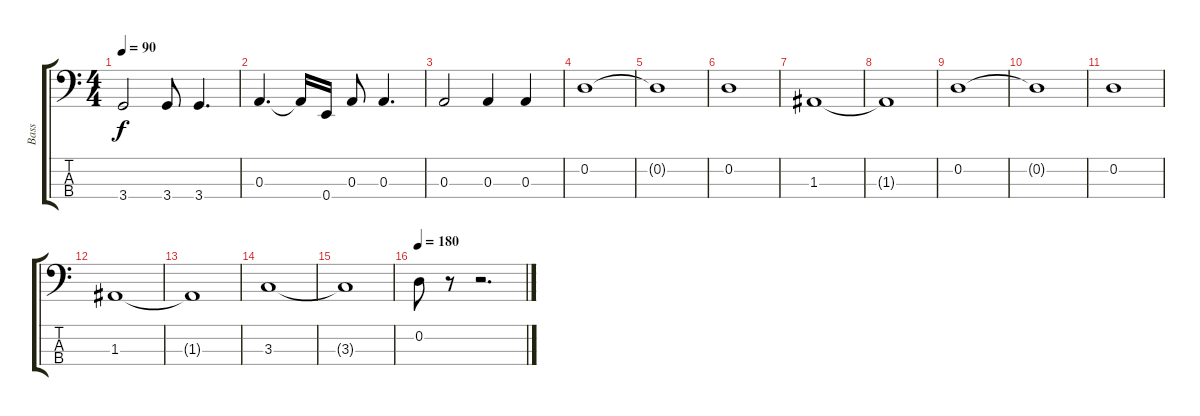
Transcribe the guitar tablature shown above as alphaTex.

\track ("Bass" "Bass") {instrument electricbassfinger}
\staff {score tabs}
\tuning (G2 D2 A1 E1) {hide}
\ts (4 4)
\tempo 90
\clef f4
\ks c
3.4.2{dy f} 3.4.8 3.4.4{d} |
0.3.4{d} 0.3{t}.16 0.4.16 0.3.8 0.3.4{d} |
0.3.2 0.3.4 0.3.4 |
0.2.1 |
0.2{t}.1 |
0.2.1 |
1.3.1 |
1.3{t}.1 |
0.2.1 |
0.2{t}.1 |
0.2.1 |
1.3.1 |
1.3{t}.1 |
3.3.1 |
3.3{t}.1 |
\tempo 180
0.2.8 r.8 r.2{d}
